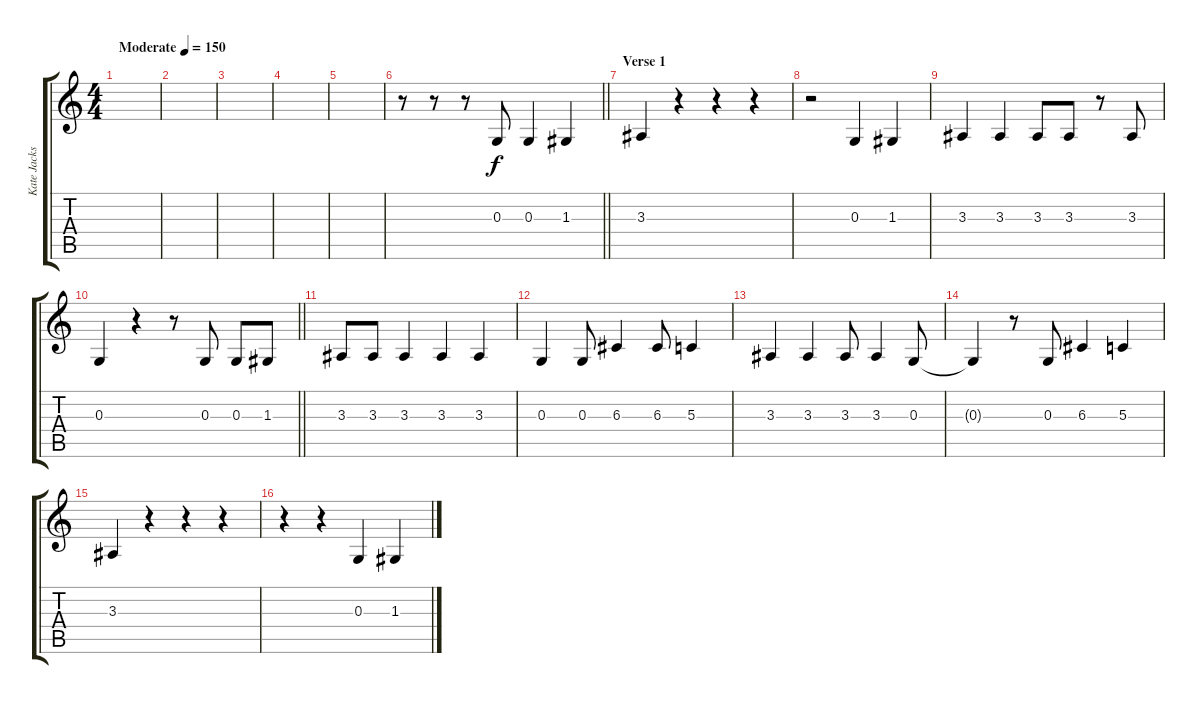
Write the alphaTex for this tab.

\track ("Kate Jackson" "Kate Jacks") {instrument flute}
\staff {score tabs}
\tuning (E4 B3 G3 D3 A2 E2) {hide}
\ts (4 4)
\tempo (150 "Moderate")
\clef g2
\ks c
|
|
|
|
|
\barLineRight lightlight
r.8 r.8 r.8 0.3.8 0.3.4 1.3.4 |
\section ("" "Verse 1")
3.3.4 r.4 r.4 r.4 |
r.2 0.3.4 1.3.4 |
3.3.4 3.3.4 3.3.8 3.3.8 r.8 3.3.8 |
\barLineRight lightlight
0.3.4 r.4 r.8 0.3.8 0.3.8 1.3.8 |
3.3.8 3.3.8 3.3.4 3.3.4 3.3.4 |
0.3.4 0.3.8 6.3.4 6.3.8 5.3.4 |
3.3.4 3.3.4 3.3.8 3.3.4 0.3.8 |
0.3{t}.4 r.8 0.3.8 6.3.4 5.3.4 |
3.3.4 r.4 r.4 r.4 |
r.4 r.4 0.3.4 1.3.4
